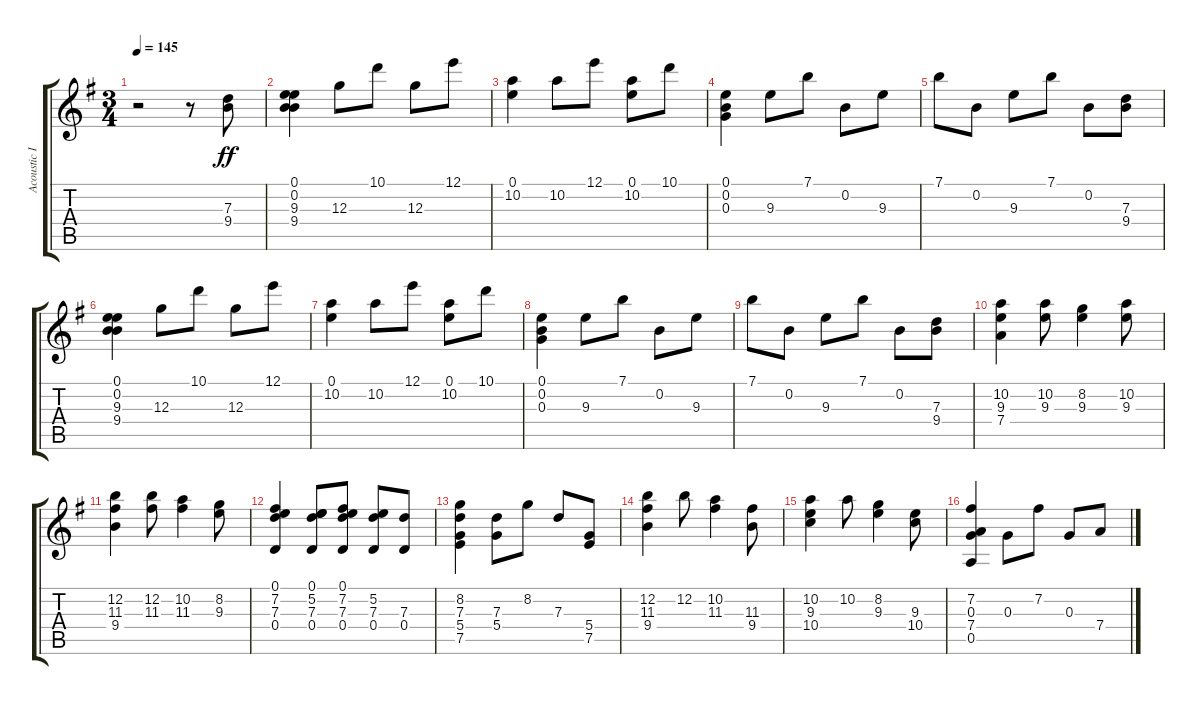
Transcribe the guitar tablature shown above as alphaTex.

\track ("Acoustic I" "Acoustic I") {instrument acousticguitarsteel}
\staff {score tabs}
\tuning (E4 B3 G3 D3 A2 E2) {hide}
\ts (3 4)
\tempo 145
\clef g2
\ks g
r.2{dy ff instrument acousticguitarsteel} r.8 (7.3 9.4).8 |
(0.1 0.2 9.3 9.4).4 12.3.8 10.1.8 12.3.8 12.1.8 |
(0.1 10.2).4 10.2.8 12.1.8 (0.1 10.2).8 10.1.8 |
(0.1 0.2 0.3).4 9.3.8 7.1.8 0.2.8 9.3.8 |
7.1.8 0.2.8 9.3.8 7.1.8 0.2.8 (7.3 9.4).8 |
(0.1 0.2 9.3 9.4).4 12.3.8 10.1.8 12.3.8 12.1.8 |
(0.1 10.2).4 10.2.8 12.1.8 (0.1 10.2).8 10.1.8 |
(0.1 0.2 0.3).4 9.3.8 7.1.8 0.2.8 9.3.8 |
7.1.8 0.2.8 9.3.8 7.1.8 0.2.8 (7.3 9.4).8 |
(10.2 9.3 7.4).4 (10.2 9.3).8 (8.2 9.3).4 (10.2 9.3).8 |
(12.2 11.3 9.4).4 (12.2 11.3).8 (10.2 11.3).4 (8.2 9.3).8 |
(0.1 7.2 7.3 0.4).4 (0.1 5.2 7.3 0.4).8 (0.1 7.2 7.3 0.4).8 (5.2 7.3 0.4).8 (7.3 0.4).8 |
(8.2 7.3 5.4 7.5).4 (7.3 5.4).8 8.2.8 7.3.8 (5.4 7.5).8 |
(12.2 11.3 9.4).4 12.2.8 (10.2 11.3).4 (11.3 9.4).8 |
(10.2 9.3 10.4).4 10.2.8 (8.2 9.3).4 (9.3 10.4).8 |
(7.2 0.3 7.4 0.5).4 0.3.8 7.2.8 0.3.8 7.4.8
